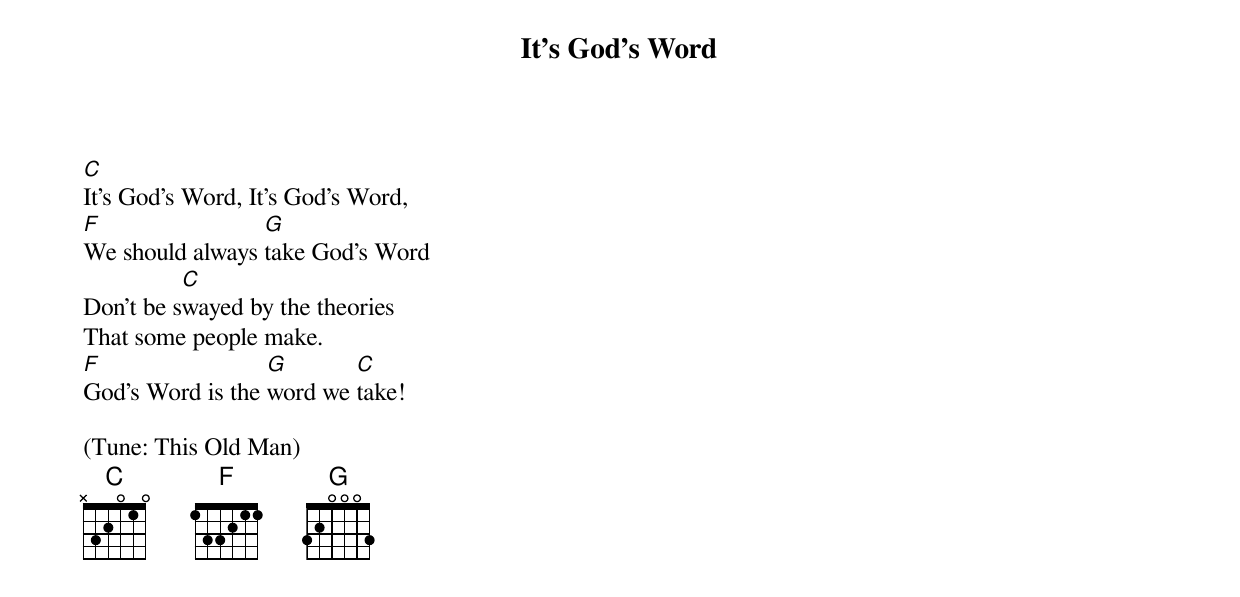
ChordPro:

{title: It's God's Word}


[C]It's God's Word, It's God's Word,
[F]We should always [G]take God's Word
Don't be s[C]wayed by the theories
That some people make.
[F]God's Word is the [G]word we [C]take!

(Tune: This Old Man)
